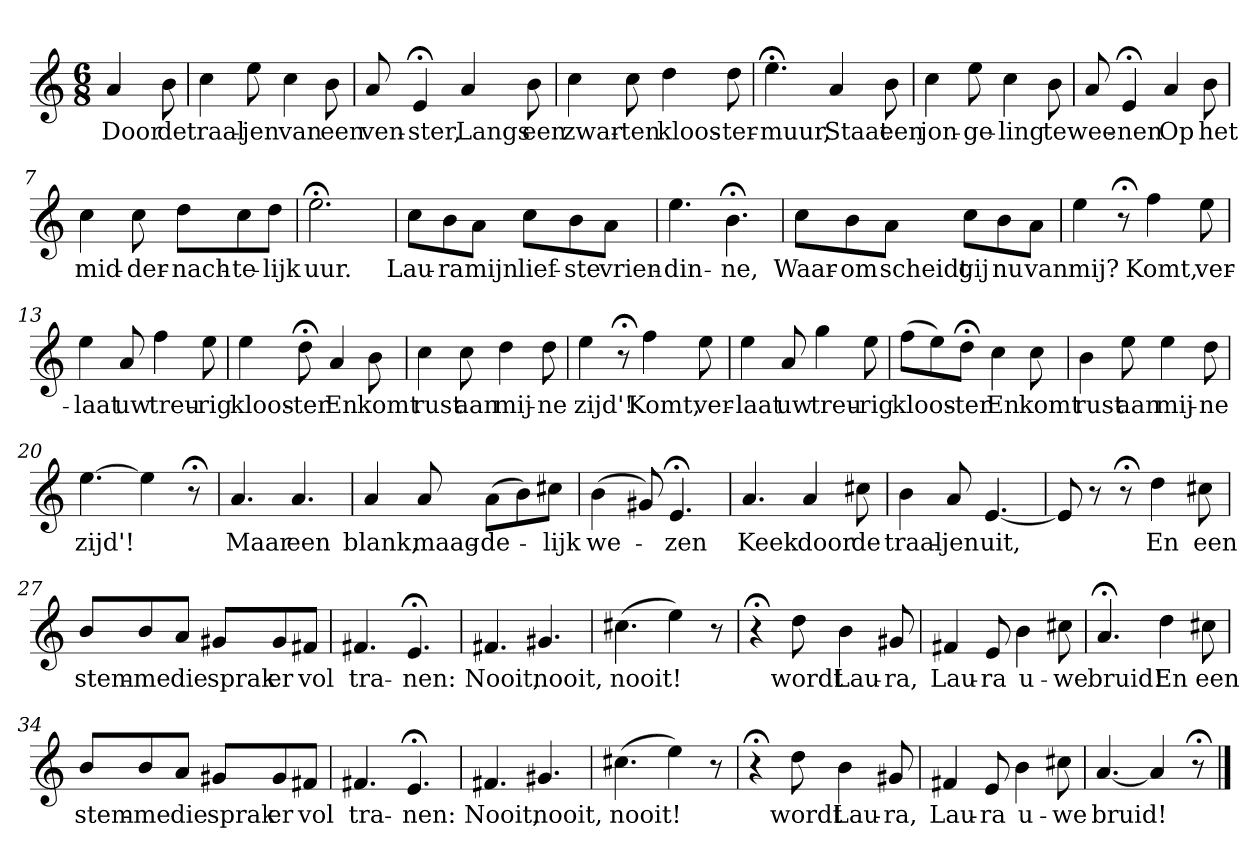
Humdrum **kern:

**kern	**text
*part1	*part1
*staff1	*staff1
*k[]	*
*a:	*
*M6/8	*
*MM120	*
=	=
4a	Door
8b	de
=1	=1
4cc	traal-
8ee	-jen
4cc	van
8b	een
=2	=2
8a	ven-
4e;<	-ster,
4a	Langs
8b	een
=3	=3
4cc	zwar-
8cc	-ten
4dd	kloos-
8dd	-ter-
=4	=4
4.ee;<	-muur,
4a	Staat
8b	een
=5	=5
4cc	jon-
8ee	-ge-
4cc	-ling
8b	te
=6	=6
8a	wee-
4e;<	-nen
4a	Op
8b	het
=7	=7
4cc	mid-
8cc	-der-
8ddL	-nach-
8cc	-te-
8ddJ	-lijk
=8	=8
2.ee;<	uur.
=9	=9
8ccL	Lau-
8b	-ra
8aJ	mijn
8ccL	lief-
8b	-ste
8aJ	vrien-
=10	=10
4.ee	-din-
4.b;<	-ne,
=11	=11
8ccL	Waar-
8b	-om
8aJ	scheidt
8ccL	gij
8b	nu
8aJ	van
=12	=12
4ee	mij?
8r;<	.
4ff	Komt,
8ee	ver-
=13	=13
4ee	-laat
8a	uw
4ff	treu-
8ee	-rig
=14	=14
4ee	kloos-
8dd;<	-ter
4a	En
8b	komt
=15	=15
4cc	rust
8cc	aan
4dd	mij-
8dd	-ne
=16	=16
4ee	zijd'!
8r;<	.
4ff	Komt,
8ee	ver-
=17	=17
4ee	-laat
8a	uw
4gg	treu-
8ee	-rig
=18	=18
(8ffL	kloos-
8ee)	.
8dd;<J	-ter
4cc	En
8cc	komt
=19	=19
4b	rust
8ee	aan
4ee	mij-
8dd	-ne
=20	=20
[4.ee	zijd'!
4ee]	.
8r;<	.
=21	=21
4.a	Maar
4.a	een
=22	=22
4a	blank,
8a	maag-
(8aL	-de-
8b)	.
8cc#XJ	-lijk
=23	=23
(4b	we-
8g#X)	.
4.e;<	-zen
=24	=24
4.a	Keek
4a	door
8cc#X	de
=25	=25
4b	traal-
8a	-jen
[4.e	uit,
=26	=26
8e]	.
8r	.
8r;<	.
4dd	En
8cc#X	een
=27	=27
8bL	stem-
8b	-me
8aJ	die
8g#XL	sprak
8g#	er
8f#XJ	vol
=28	=28
4.f#X	tra-
4.e;<	-nen:
=29	=29
4.f#X	Nooit,
4.g#X	nooit,
=30	=30
(4.cc#X	nooit!
4ee)	.
8r	.
=31	=31
4r;<	.
8dd	wordt
4b	Lau-
8g#X	-ra,
=32	=32
4f#X	Lau-
8e	-ra
4b	u-
8cc#X	-we
=33	=33
4.a;<	bruid!
4dd	En
8cc#X	een
=34	=34
8bL	stem-
8b	-me
8aJ	die
8g#XL	sprak
8g#	er
8f#XJ	vol
=35	=35
4.f#X	tra-
4.e;<	-nen:
=36	=36
4.f#X	Nooit,
4.g#X	nooit,
=37	=37
(4.cc#X	nooit!
4ee)	.
8r	.
=38	=38
4r;<	.
8dd	wordt
4b	Lau-
8g#X	-ra,
=39	=39
4f#X	Lau-
8e	-ra
4b	u-
8cc#X	-we
=40	=40
[4.a	bruid!
4a]	.
8r;<	.
==	==
*-	*-
